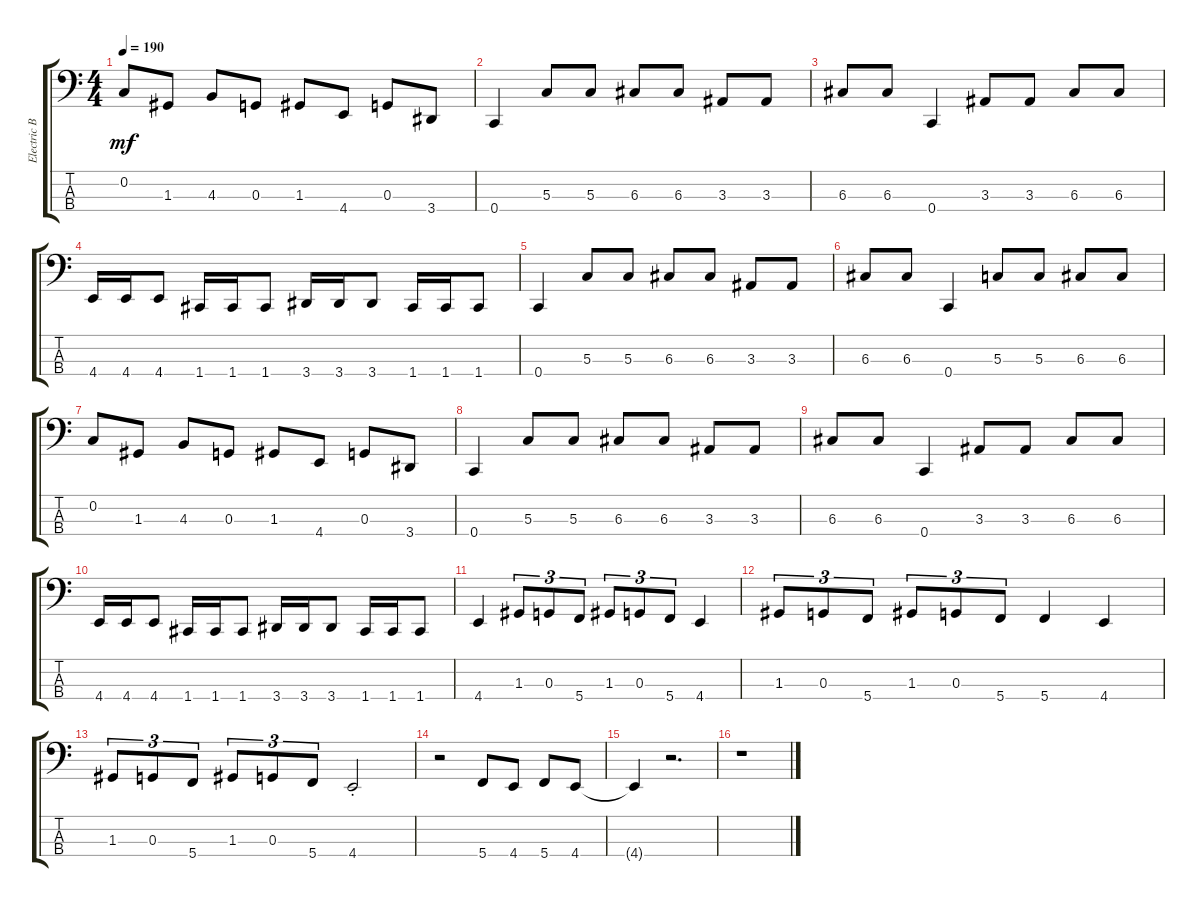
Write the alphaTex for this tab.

\track ("Electric Bass" "Electric B") {instrument electricbassfinger}
\staff {score tabs}
\tuning (F2 C2 G1 C1) {hide}
\ts (4 4)
\tempo 190
\clef f4
\ks c
0.2.8{dy mf} 1.3.8 4.3.8 0.3.8 1.3.8 4.4.8 0.3.8 3.4.8 |
0.4.4 5.3.8 5.3.8 6.3.8 6.3.8 3.3.8 3.3.8 |
6.3.8 6.3.8 0.4.4 3.3.8 3.3.8 6.3.8 6.3.8 |
4.4.16 4.4.16 4.4.8 1.4.16 1.4.16 1.4.8 3.4.16 3.4.16 3.4.8 1.4.16 1.4.16 1.4.8 |
0.4.4 5.3.8 5.3.8 6.3.8 6.3.8 3.3.8 3.3.8 |
6.3.8 6.3.8 0.4.4 5.3.8 5.3.8 6.3.8 6.3.8 |
0.2.8 1.3.8 4.3.8 0.3.8 1.3.8 4.4.8 0.3.8 3.4.8 |
0.4.4 5.3.8 5.3.8 6.3.8 6.3.8 3.3.8 3.3.8 |
6.3.8 6.3.8 0.4.4 3.3.8 3.3.8 6.3.8 6.3.8 |
4.4.16 4.4.16 4.4.8 1.4.16 1.4.16 1.4.8 3.4.16 3.4.16 3.4.8 1.4.16 1.4.16 1.4.8 |
4.4.4 1.3.8{tu (3 2)} 0.3.8{tu (3 2)} 5.4.8{tu (3 2)} 1.3.8{tu (3 2)} 0.3.8{tu (3 2)} 5.4.8{tu (3 2)} 4.4.4 |
1.3.8{tu (3 2)} 0.3.8{tu (3 2)} 5.4.8{tu (3 2)} 1.3.8{tu (3 2)} 0.3.8{tu (3 2)} 5.4.8{tu (3 2)} 5.4.4 4.4.4 |
1.3.8{tu (3 2)} 0.3.8{tu (3 2)} 5.4.8{tu (3 2)} 1.3.8{tu (3 2)} 0.3.8{tu (3 2)} 5.4.8{tu (3 2)} 4.4{st}.2 |
r.2 5.4.8 4.4.8 5.4.8 4.4.8 |
4.4{t}.4 r.2{d} |
r.1
